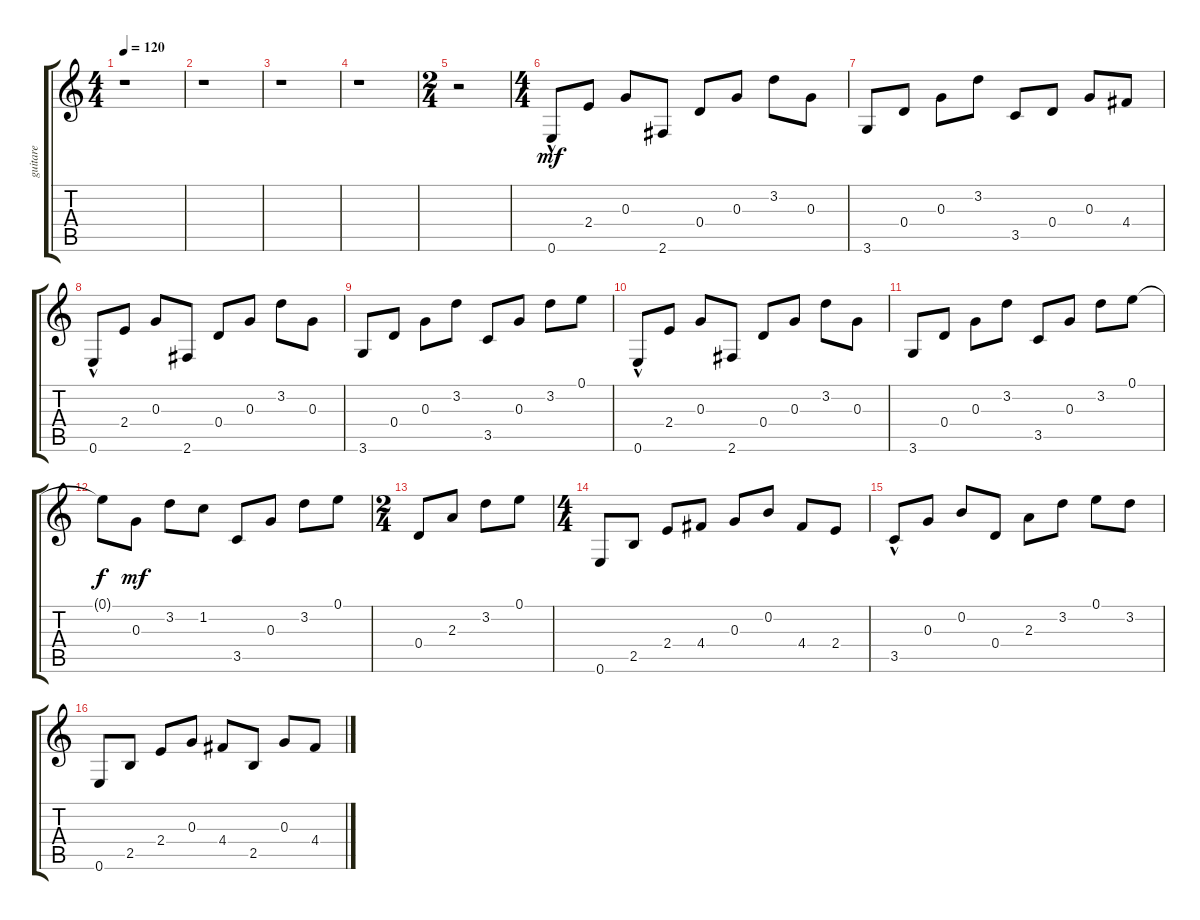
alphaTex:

\track ("guitare" "guitare") {instrument acousticguitarsteel}
\staff {score tabs}
\tuning (E4 B3 G3 D3 A2 E2) {hide}
\ts (4 4)
\tempo 120
\clef g2
\ks c
r.1{dy mf instrument acousticguitarsteel} |
r.1 |
r.1 |
r.1 |
\ts (2 4)
r.2 |
\ts (4 4)
0.6{hac}.8 2.4.8 0.3.8 2.6.8 0.4.8 0.3.8 3.2.8 0.3.8 |
3.6.8 0.4.8 0.3.8 3.2.8 3.5.8 0.4.8 0.3.8 4.4.8 |
0.6{hac}.8 2.4.8 0.3.8 2.6.8 0.4.8 0.3.8 3.2.8 0.3.8 |
3.6.8 0.4.8 0.3.8 3.2.8 3.5.8 0.3.8 3.2.8 0.1.8 |
0.6{hac}.8 2.4.8 0.3.8 2.6.8 0.4.8 0.3.8 3.2.8 0.3.8 |
3.6.8 0.4.8 0.3.8 3.2.8 3.5.8 0.3.8 3.2.8 0.1.8 |
0.1{t}.8{dy f} 0.3.8{dy mf} 3.2.8 1.2.8 3.5.8 0.3.8 3.2.8 0.1.8 |
\ts (2 4)
0.4.8 2.3.8 3.2.8 0.1.8 |
\ts (4 4)
0.6.8 2.5.8 2.4.8 4.4.8 0.3.8 0.2.8 4.4.8 2.4.8 |
3.5{hac}.8 0.3.8 0.2.8 0.4.8 2.3.8 3.2.8 0.1.8 3.2.8 |
0.6.8 2.5.8 2.4.8 0.3.8 4.4.8 2.5.8 0.3.8 4.4.8
